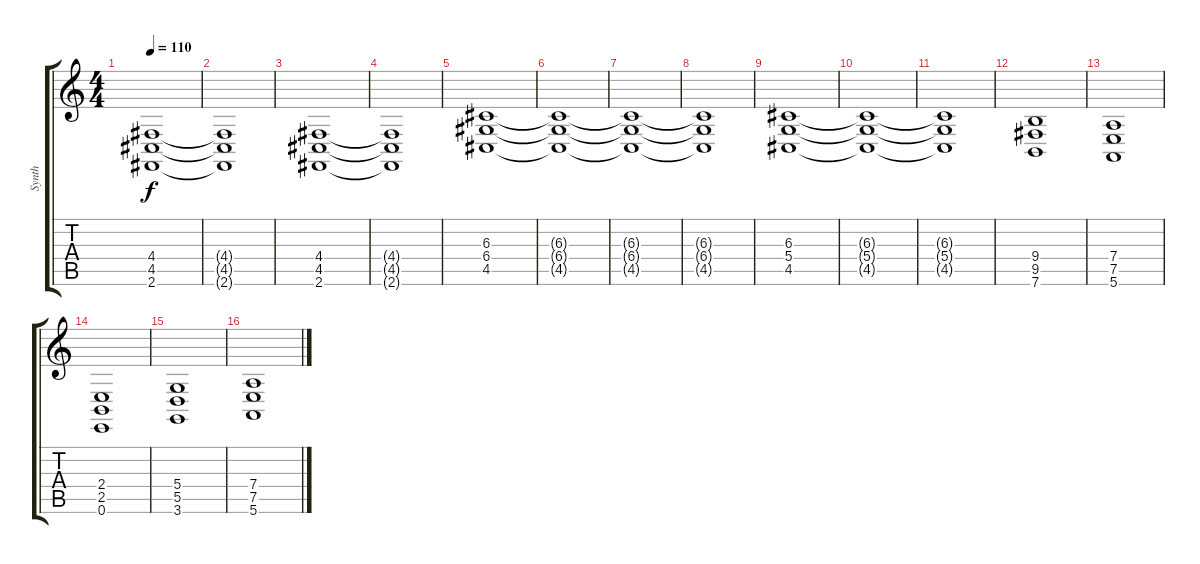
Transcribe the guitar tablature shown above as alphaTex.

\track ("Synth" "Synth") {instrument pad2warm}
\staff {score tabs}
\tuning (E4 B3 G3 D3 A2 E2) {hide}
\ts (4 4)
\tempo 110
\clef g2
\ks c
(4.4 4.5 2.6).1{dy f} |
(4.4{t} 4.5{t} 2.6{t}).1 |
(4.4 4.5 2.6).1 |
(4.4{t} 4.5{t} 2.6{t}).1 |
(6.3 6.4 4.5).1 |
(6.3{t} 6.4{t} 4.5{t}).1 |
(6.3{t} 6.4{t} 4.5{t}).1 |
(6.3{t} 6.4{t} 4.5{t}).1 |
(6.3 5.4 4.5).1 |
(6.3{t} 5.4{t} 4.5{t}).1 |
(6.3{t} 5.4{t} 4.5{t}).1 |
(9.4 9.5 7.6).1 |
(7.4 7.5 5.6).1 |
(2.4 2.5 0.6).1 |
(5.4 5.5 3.6).1 |
(7.4 7.5 5.6).1
